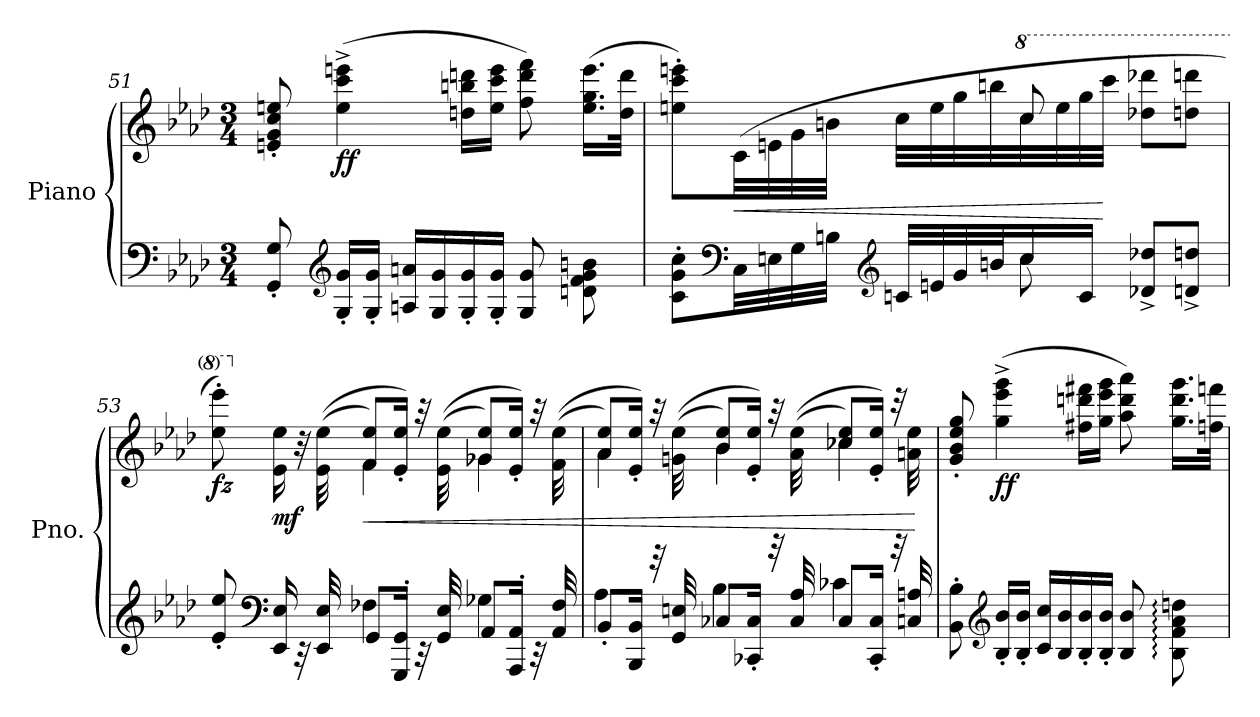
**kern	**kern	**dynam
*part1	*part1	*part1
*staff2	*staff1	*staff1/2
*I"Piano	*	*
*I'Pno.	*	*
*clefF4	*clefG2	*
*k[b-e-a-d-]	*k[b-e-a-d-]	*
*M3/4	*M3/4	*
=51	=51	=51
8GG/' 8G/'	8en/' 8g/' 8cc/' 8een/'	.
*clefG2	*	*
!	!	!LO:DY:b
16G/' 16g/'LL	(4ee\^ 4ccc\^ 4eeen\^	ff
16G/' 16g/'JJ	.	.
16An/ 16an/LL	.	.
16G/ 16g/	.	.
16G/' 16g/'	16ddn\ 16bbn\ 16dddn\LL	.
16G/' 16g/'JJ	16ee\ 16ccc\ 16eee\JJ	.
8G/ 8g/	8ff\ 8ddd\ 8fff\)	.
8dn\ 8f\ 8g\ 8bn\	(16.ee\ 16.gg\ 16.eee\LL	.
.	32dd\ 32ddd\JJk	.
!!LO:PB:g=z
=52	=52	=52
*^	*^	*
8c\' 8g\' 8cc\'L	4.ryy	8een\' 8ccc\' 8eeen\'L)	4.ryy	.
*clefF4	*	*	*	*
!	!	!	!	!LO:HP:b
32C\LL	.	(32c\LL	.	<
32En\	.	32en\	.	.
32G\	.	32g\	.	.
32Bn\JJJ	.	32bn\JJJ	.	.
*clefG2	*	*	*	*
32cn/LLL	.	32cc\LLL	.	.
32en/	.	32ee\	.	.
32g/	.	32gg\	.	.
32bn/J	.	32bbn\	.	.
*	*	*8va	*	*
16cc/	8cc\	32ccc\	8ccc/	.
.	.	32eee\	.	.
16c/JJ	.	32ggg\	.	.
.	.	32cccc\JJJ	.	[
8d-X/^ 8dd-X/^L	4ryy	8ddd-X\ 8dddd-X\L	4ryy	.
8dn/^ 8ddn/^J	.	8dddn\ 8ddddn\J	.	.
=53	=53	=53	=53	=53
*	*^	*	*^	*
!	!	!	!	!	!	!LO:DY:b
8e-/' 8ee-/'	4ryy	8ryy	8eee-\' 8eeee-\')	8ryy	4ryy	fz
*clefF4	*	*	*	*	*	*
*	*	*	*X8va	*	*	*
!	!	!	!	!	!	!LO:DY:b
16ryy	.	16EE-/ 16E-/	16ryy	16e-\ 16ee-\	.	mf
32rCC	.	32ryy	32r	32ryy	.	.
32ryy	.	32EE-/ 32E-/	32ryy	((32e-\ 32ee-\	.	.
!	!	!	!	!	!	!LO:HP:b
8ryy	4F-X\	8GG/L	8.ryy	8f/ 8ee-/L)	4f\	<
16ryy	.	16GGG/' 16GG/'Jk	.	16e-/' 16ee-/'Jk)	.	.
32rCC	.	32ryy	32r	32ryy	.	.
32ryy	.	32GG/ 32E-/	32ryy	((32e-\ 32ee-\	.	.
8ryy	4G-X\	8AA-/L	8.ryy	8g-X/ 8ee-/L)	4g-\	.
16ryy	.	16AAA-/' 16AA-/'Jk	.	16e-/' 16ee-/'Jk)	.	.
32rCC	.	32ryy	32r	32ryy	.	.
32ryy	.	32AA-/ 32F-/	32ryy	((32f\ 32ee-\	.	.
!!LO:LB:g=z	!!	!!
=54	=54	=54	=54	=54	=54	=54
8ryy	8BB-'/L	4A-\	8.ryy	8a-/ 8ee-/L)	4a-\	.
16ryy	16BBB-/ 16BB-/Jk	.	.	16e-/' 16ee-/'Jk)	.	.
32r	32ryy	.	32r	32ryy	.	.
32ryy	32GG/ 32En/	.	32ryy	((32gn\ 32ee-\	.	.
8ryy	8C-X/L	4B-\	8.ryy	8b-/ 8ee-/L)	4b-\	.
16ryy	16CC-X/' 16C-/'Jk	.	.	16e-/' 16ee-/'Jk)	.	.
32r	32ryy	.	32r	32ryy	.	.
32ryy	32C-/ 32A-/	.	32ryy	((32a-\ 32ee-\	.	.
8ryy	8C-/L	4c-X\	8.ryy	8cc-X/ 8ee-/L)	4cc-\	.
16ryy	16CC-/' 16C-/'Jk	.	.	16e-/' 16ee-/'Jk)	.	.
32r	32ryy	.	32r	32ryy	.	.
32ryy	32Cn/ 32An/	.	32ryy	32an\ 32ee-\	.	.
*v	*v	*v	*	*	*	*
*	*v	*v	*v	*
.	.	[
=55	=55	=55
8BB-\' 8B-\'	8g/' 8b-/' 8ee-/' 8gg/'	.
*clefG2	*	*
!	!	!LO:DY:b
16B-/' 16b-/'LL	(4gg\^ 4eee-\^ 4ggg\^	ff
16B-/' 16b-/'JJ	.	.
16c/ 16cc/LL	.	.
16B-/ 16b-/	.	.
16B-/' 16b-/'	16ff#X\ 16dddn\ 16fff#X\LL	.
16B-/' 16b-/'JJ	16gg\ 16eee-\ 16ggg\JJ	.
8B-/ 8b-/	8aa-\ 8ddd\ 8aaa-\)	.
8B-\: 8f\: 8a-\: 8ddn\:	16.gg\ 16.ddd\ 16.ggg\LL	.
.	32ffn\ 32fffn\JJk	.
=	=	=
*-	*-	*-
